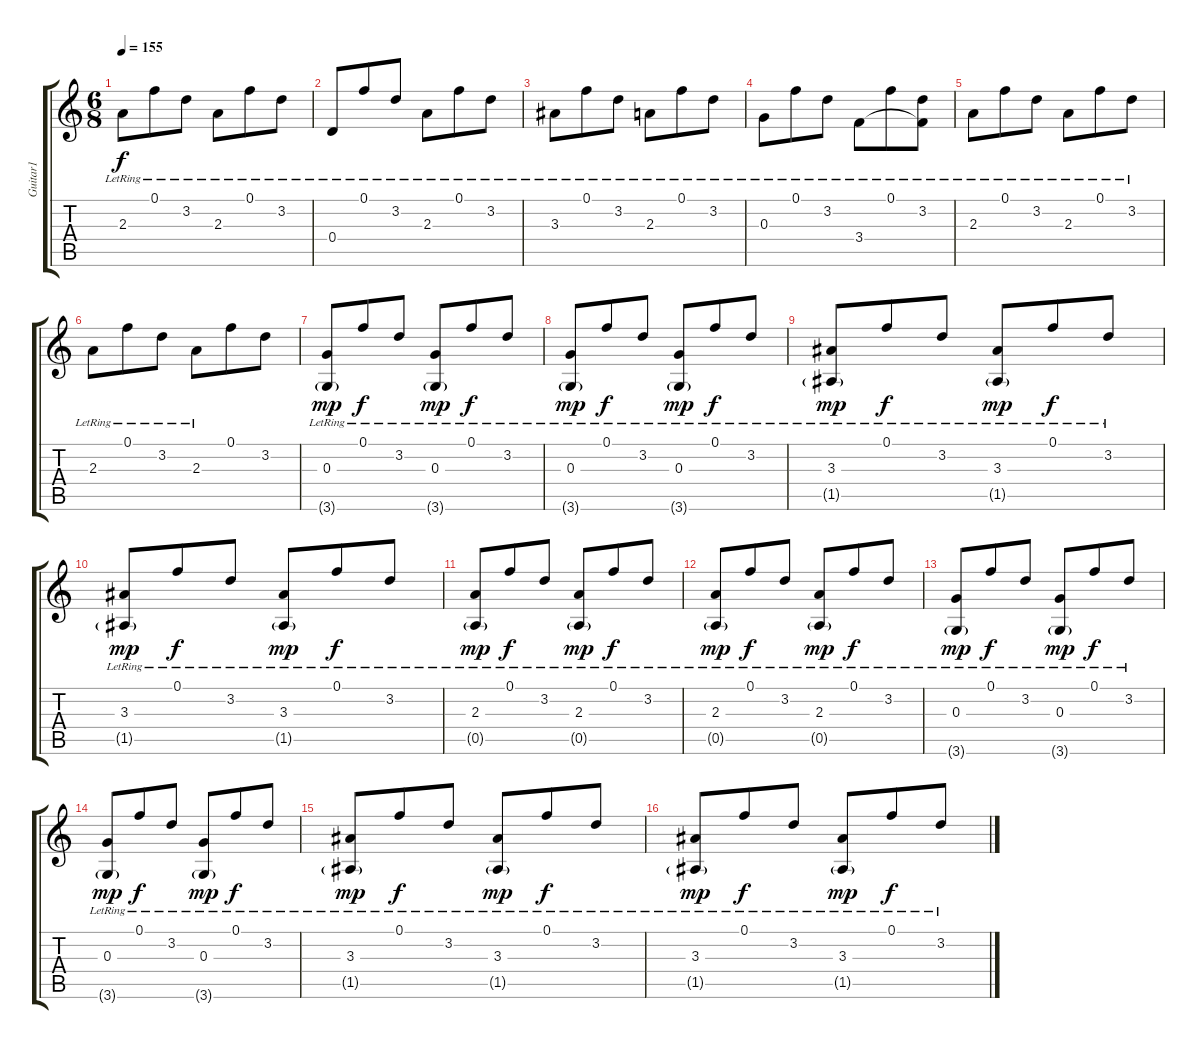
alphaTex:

\track ("Guitar1" "Guitar1") {instrument acousticguitarnylon}
\staff {score tabs}
\tuning (F4 B3 G3 D3 A2 E2) {hide}
\ts (6 8)
\tempo 155
\clef g2
\ks c
2.3{lr}.8{dy f} 0.1{lr}.8 3.2{lr}.8 2.3{lr}.8 0.1{lr}.8 3.2{lr}.8 |
0.4{lr}.8 0.1{lr}.8 3.2{lr}.8 2.3{lr}.8 0.1{lr}.8 3.2{lr}.8 |
3.3{lr}.8 0.1{lr}.8 3.2{lr}.8 2.3{lr}.8 0.1{lr}.8 3.2{lr}.8 |
0.3{lr}.8 0.1{lr}.8 3.2{lr}.8 3.4{lr}.8 0.1{lr}.8 (3.2{lr} 3.4{t}).8 |
2.3{lr}.8 0.1{lr}.8 3.2{lr}.8 2.3{lr}.8 0.1{lr}.8 3.2{lr}.8 |
2.3{lr}.8 0.1{lr}.8 3.2{lr}.8 2.3{lr}.8 0.1.8 3.2.8 |
(0.3{lr} 3.6{g lr}).8{dy mp balance 16} 0.1{lr}.8{dy f} 3.2{lr}.8 (0.3{lr} 3.6{g lr}).8{dy mp} 0.1{lr}.8{dy f} 3.2{lr}.8 |
(0.3{lr} 3.6{g lr}).8{dy mp} 0.1{lr}.8{dy f} 3.2{lr}.8 (0.3{lr} 3.6{g lr}).8{dy mp} 0.1{lr}.8{dy f} 3.2{lr}.8 |
(3.3{lr} 1.5{g lr}).8{dy mp} 0.1{lr}.8{dy f} 3.2{lr}.8 (3.3{lr} 1.5{g lr}).8{dy mp} 0.1{lr}.8{dy f} 3.2{lr}.8 |
(3.3{lr} 1.5{g lr}).8{dy mp} 0.1{lr}.8{dy f} 3.2{lr}.8 (3.3{lr} 1.5{g lr}).8{dy mp} 0.1{lr}.8{dy f} 3.2{lr}.8 |
(2.3{lr} 0.5{g}).8{dy mp} 0.1{lr}.8{dy f} 3.2{lr}.8 (2.3{lr} 0.5{g}).8{dy mp} 0.1{lr}.8{dy f} 3.2{lr}.8 |
(2.3{lr} 0.5{g}).8{dy mp} 0.1{lr}.8{dy f} 3.2{lr}.8 (2.3{lr} 0.5{g}).8{dy mp} 0.1{lr}.8{dy f} 3.2{lr}.8 |
(0.3{lr} 3.6{g lr}).8{dy mp} 0.1{lr}.8{dy f} 3.2{lr}.8 (0.3{lr} 3.6{g lr}).8{dy mp} 0.1{lr}.8{dy f} 3.2{lr}.8 |
(0.3{lr} 3.6{g lr}).8{dy mp} 0.1{lr}.8{dy f} 3.2{lr}.8 (0.3{lr} 3.6{g lr}).8{dy mp} 0.1{lr}.8{dy f} 3.2{lr}.8 |
(3.3{lr} 1.5{g lr}).8{dy mp} 0.1{lr}.8{dy f} 3.2{lr}.8 (3.3{lr} 1.5{g lr}).8{dy mp} 0.1{lr}.8{dy f} 3.2{lr}.8 |
(3.3{lr} 1.5{g lr}).8{dy mp} 0.1{lr}.8{dy f} 3.2{lr}.8 (3.3{lr} 1.5{g lr}).8{dy mp} 0.1{lr}.8{dy f} 3.2{lr}.8
